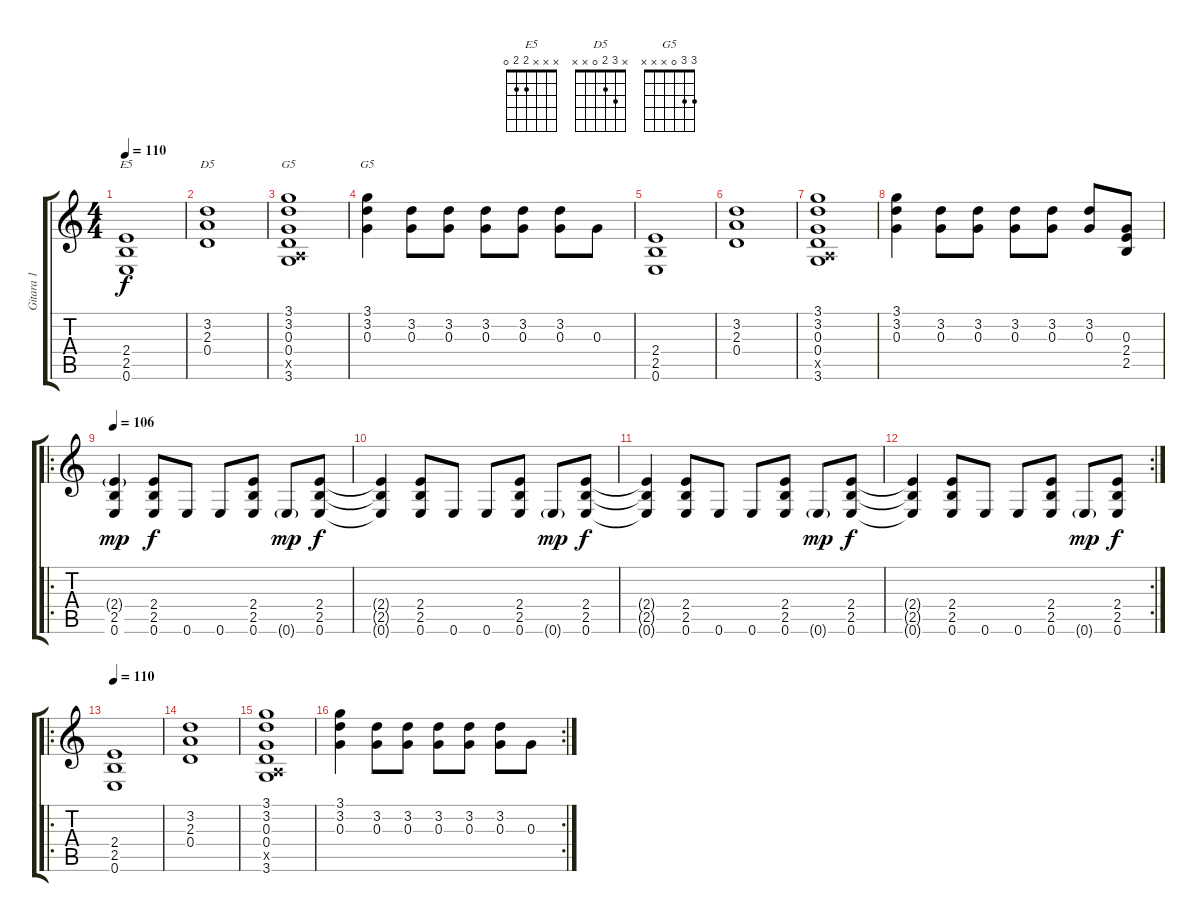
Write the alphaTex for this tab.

\track ("Gitara 1" "Gitara 1") {instrument distortionguitar}
\staff {score tabs}
\tuning (E4 B3 G3 D3 A2 E2) {hide}
\chord ("E5" x x x 2 2 0)
\chord ("D5" x 3 2 0 x x)
\chord ("G5" 3 3 0 0 x 3)
\chord ("G5" 3 3 0 x x x)
\ts (4 4)
\tempo 110
\clef g2
\ks c
(2.4 2.5 0.6).1{ch "E5" dy f instrument distortionguitar} |
(3.2 2.3 0.4).1{ch "D5"} |
(3.1 3.2 0.3 0.4 0.5{x} 3.6).1{ch "G5"} |
(3.1 3.2 0.3).4{ch "G5"} (3.2 0.3).8 (3.2 0.3).8 (3.2 0.3).8 (3.2 0.3).8 (3.2 0.3).8 0.3.8 |
(2.4 2.5 0.6).1 |
(3.2 2.3 0.4).1 |
(3.1 3.2 0.3 0.4 0.5{x} 3.6).1 |
(3.1 3.2 0.3).4 (3.2 0.3).8 (3.2 0.3).8 (3.2 0.3).8 (3.2 0.3).8 (3.2 0.3).8 (0.3 2.4 2.5).8 |
\ro
\tempo 106
(2.4{g} 2.5 0.6).4{dy mp} (2.4 2.5 0.6).8{dy f} 0.6.8 0.6.8 (2.4 2.5 0.6).8 0.6{g}.8{dy mp} (2.4 2.5 0.6).8{dy f} |
(2.4{t} 2.5{t} 0.6{t}).4 (2.4 2.5 0.6).8 0.6.8 0.6.8 (2.4 2.5 0.6).8 0.6{g}.8{dy mp} (2.4 2.5 0.6).8{dy f} |
(2.4{t} 2.5{t} 0.6{t}).4 (2.4 2.5 0.6).8 0.6.8 0.6.8 (2.4 2.5 0.6).8 0.6{g}.8{dy mp} (2.4 2.5 0.6).8{dy f} |
\rc 2
(2.4{t} 2.5{t} 0.6{t}).4 (2.4 2.5 0.6).8 0.6.8 0.6.8 (2.4 2.5 0.6).8 0.6{g}.8{dy mp} (2.4 2.5 0.6).8{dy f} |
\ro
\tempo 110
(2.4 2.5 0.6).1 |
(3.2 2.3 0.4).1 |
(3.1 3.2 0.3 0.4 0.5{x} 3.6).1 |
\rc 2
(3.1 3.2 0.3).4 (3.2 0.3).8 (3.2 0.3).8 (3.2 0.3).8 (3.2 0.3).8 (3.2 0.3).8 0.3.8
